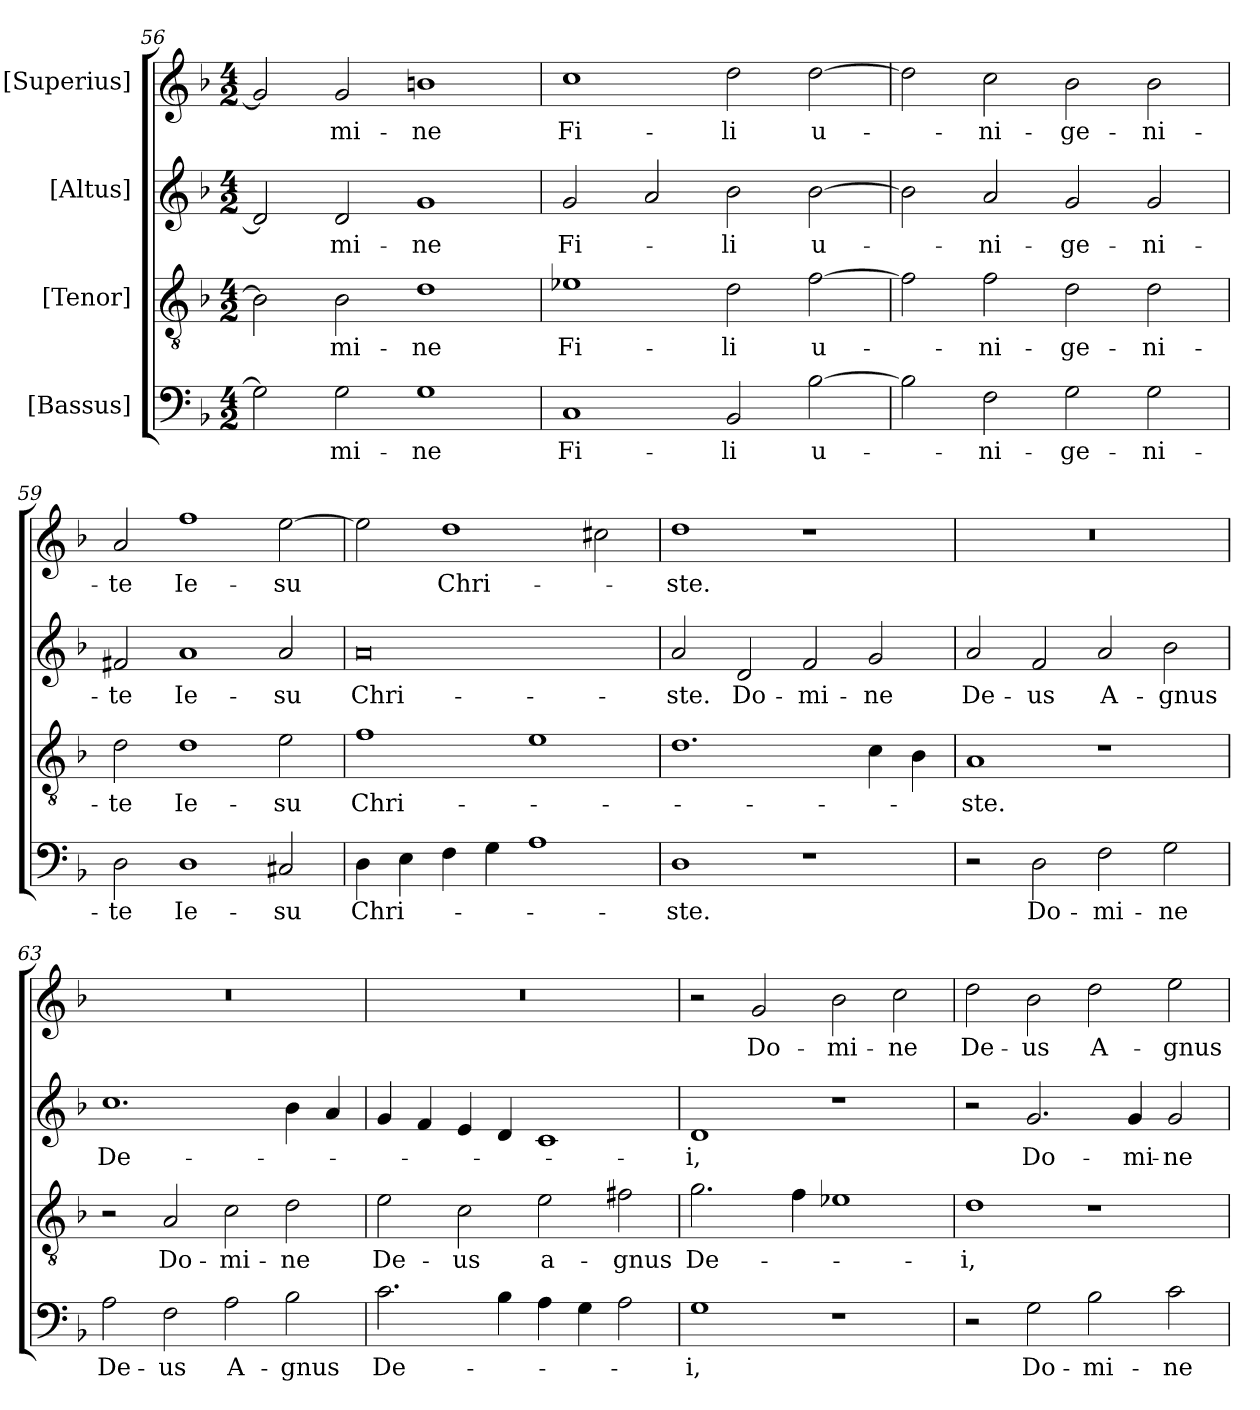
**kern	**text	**kern	**text	**kern	**text	**kern	**text
*part4	*part4	*part3	*part3	*part2	*part2	*part1	*part1
*staff4	*staff4	*staff3	*staff3	*staff2	*staff2	*staff1	*staff1
*I"[Bassus]	*	*I"[Tenor]	*	*I"[Altus]	*	*I"[Superius]	*
*clefF4	*	*clefGv2	*	*clefG2	*	*clefG2	*
*k[b-]	*	*k[b-]	*	*k[b-]	*	*k[b-]	*
*M4/2	*	*M4/2	*	*M4/2	*	*M4/2	*
=56	=56	=56	=56	=56	=56	=56	=56
2G\]	.	2B-\]	.	2d/]	.	2g/]	.
2G\	-mi-	2B-\	-mi-	2d/	-mi-	2g/	-mi-
1G\	-ne	1d\	-ne	1g/	-ne	1bn\	-ne
=57	=57	=57	=57	=57	=57	=57	=57
1C/	Fi-	1e-X\	Fi-	2g/	Fi-	1cc\	Fi-
.	.	.	.	2a/	.	.	.
2BB-/	-li	2d\	-li	2b-\	-li	2dd\	-li
[2B-\	u-	[2f\	u-	[2b-\	u-	[2dd\	u-
=58	=58	=58	=58	=58	=58	=58	=58
2B-\]	.	2f\]	.	2b-\]	.	2dd\]	.
2F\	-ni-	2f\	-ni-	2a/	-ni-	2cc\	-ni-
2G\	-ge-	2d\	-ge-	2g/	-ge-	2b-\	-ge-
2G\	-ni-	2d\	-ni-	2g/	-ni-	2b-\	-ni-
=59	=59	=59	=59	=59	=59	=59	=59
2D\	-te	2d\	-te	2f#X/	-te	2a/	-te
1D\	Ie-	1d\	Ie-	1a/	Ie-	1ff\	Ie-
2C#X/	-su	2e\	-su	2a/	-su	[2ee\	-su
=60	=60	=60	=60	=60	=60	=60	=60
4D\	Chri-	1f\	Chri-	0a/	Chri-	2ee\]	.
4E\	.	.	.	.	.	.	.
4F\	.	.	.	.	.	1dd\	Chri-
4G\	.	.	.	.	.	.	.
1A\	.	1e\	.	.	.	.	.
.	.	.	.	.	.	2cc#X\	.
=61	=61	=61	=61	=61	=61	=61	=61
1D\	-ste.	1.d\	.	2a/	-ste.	1dd\	-ste.
.	.	.	.	2d/	Do-	.	.
1r	.	.	.	2f/	-mi-	1r	.
.	.	4c\	.	2g/	-ne	.	.
.	.	4B-\	.	.	.	.	.
=62	=62	=62	=62	=62	=62	=62	=62
2r	.	1A/	-ste.	2a/	De-	0r	.
2D\	Do-	.	.	2f/	-us	.	.
2F\	-mi-	1r	.	2a/	A-	.	.
2G\	-ne	.	.	2b-\	-gnus	.	.
=63	=63	=63	=63	=63	=63	=63	=63
2A\	De-	2r	.	1.cc\	De-	0r	.
2F\	-us	2A/	Do-	.	.	.	.
2A\	A-	2c\	-mi-	.	.	.	.
2B-\	-gnus	2d\	-ne	4b-\	.	.	.
.	.	.	.	4a/	.	.	.
=64	=64	=64	=64	=64	=64	=64	=64
2.c\	De-	2e\	De-	4g/	.	0r	.
.	.	.	.	4f/	.	.	.
.	.	2c\	-us	4e/	.	.	.
4B-\	.	.	.	4d/	.	.	.
4A\	.	2e\	a-	1c/	.	.	.
4G\	.	.	.	.	.	.	.
2A\	.	2f#X\	-gnus	.	.	.	.
=65	=65	=65	=65	=65	=65	=65	=65
1G\	-i,	2.g\	De-	1d/	-i,	2r	.
.	.	.	.	.	.	2g/	Do-
.	.	4f\	.	.	.	.	.
1r	.	1e-X\	.	1r	.	2b-\	-mi-
.	.	.	.	.	.	2cc\	-ne
=66	=66	=66	=66	=66	=66	=66	=66
2r	.	1d\	-i,	2r	.	2dd\	De-
2G\	Do-	.	.	2.g/	Do-	2b-\	-us
2B-\	-mi-	1r	.	.	.	2dd\	A-
.	.	.	.	4g/	-mi-	.	.
2c\	-ne	.	.	2g/	-ne	2ee\	-gnus
=	=	=	=	=	=	=	=
*-	*-	*-	*-	*-	*-	*-	*-
